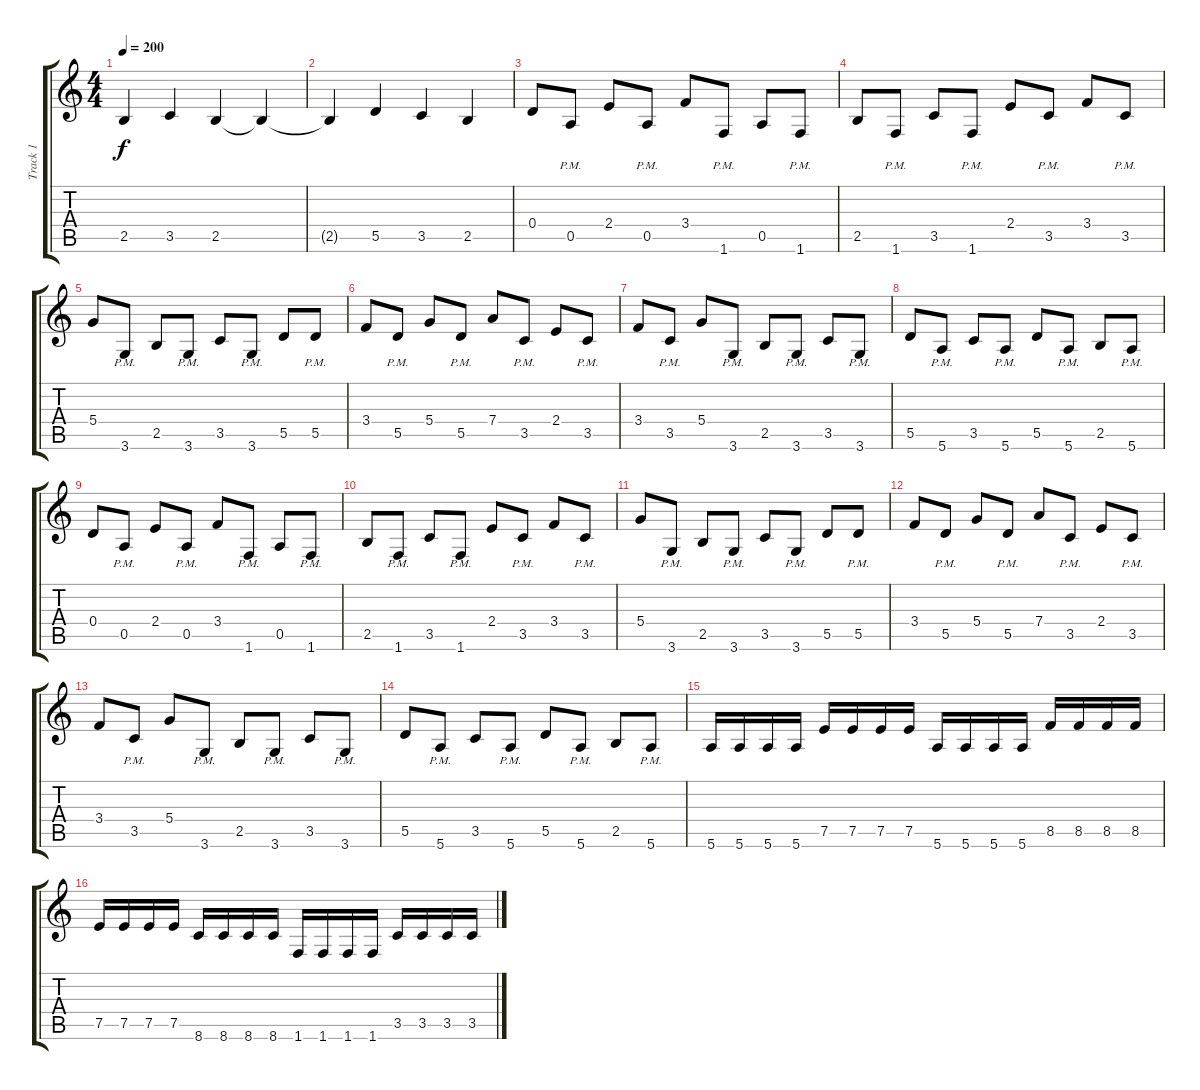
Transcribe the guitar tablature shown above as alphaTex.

\track ("Track 1" "Track 1") {instrument distortionguitar}
\staff {score tabs}
\tuning (E4 B3 G3 D3 A2 E2) {hide}
\ts (4 4)
\tempo 200
\clef g2
\ks c
2.5.4{dy f} 3.5.4 2.5.4 2.5{t}.4 |
2.5{t}.4 5.5.4 3.5.4 2.5.4 |
0.4.8 0.5{pm}.8 2.4.8 0.5{pm}.8 3.4.8 1.6{pm}.8 0.5.8 1.6{pm}.8 |
2.5.8 1.6{pm}.8 3.5.8 1.6{pm}.8 2.4.8 3.5{pm}.8 3.4.8 3.5{pm}.8 |
5.4.8 3.6{pm}.8 2.5.8 3.6{pm}.8 3.5.8 3.6{pm}.8 5.5.8 5.5{pm}.8 |
3.4.8 5.5{pm}.8 5.4.8 5.5{pm}.8 7.4.8 3.5{pm}.8 2.4.8 3.5{pm}.8 |
3.4.8 3.5{pm}.8 5.4.8 3.6{pm}.8 2.5.8 3.6{pm}.8 3.5.8 3.6{pm}.8 |
5.5.8 5.6{pm}.8 3.5.8 5.6{pm}.8 5.5.8 5.6{pm}.8 2.5.8 5.6{pm}.8 |
0.4.8 0.5{pm}.8 2.4.8 0.5{pm}.8 3.4.8 1.6{pm}.8 0.5.8 1.6{pm}.8 |
2.5.8 1.6{pm}.8 3.5.8 1.6{pm}.8 2.4.8 3.5{pm}.8 3.4.8 3.5{pm}.8 |
5.4.8 3.6{pm}.8 2.5.8 3.6{pm}.8 3.5.8 3.6{pm}.8 5.5.8 5.5{pm}.8 |
3.4.8 5.5{pm}.8 5.4.8 5.5{pm}.8 7.4.8 3.5{pm}.8 2.4.8 3.5{pm}.8 |
3.4.8 3.5{pm}.8 5.4.8 3.6{pm}.8 2.5.8 3.6{pm}.8 3.5.8 3.6{pm}.8 |
5.5.8 5.6{pm}.8 3.5.8 5.6{pm}.8 5.5.8 5.6{pm}.8 2.5.8 5.6{pm}.8 |
5.6.16 5.6.16 5.6.16 5.6.16 7.5.16 7.5.16 7.5.16 7.5.16 5.6.16 5.6.16 5.6.16 5.6.16 8.5.16 8.5.16 8.5.16 8.5.16 |
7.5.16 7.5.16 7.5.16 7.5.16 8.6.16 8.6.16 8.6.16 8.6.16 1.6.16 1.6.16 1.6.16 1.6.16 3.5.16 3.5.16 3.5.16 3.5.16
